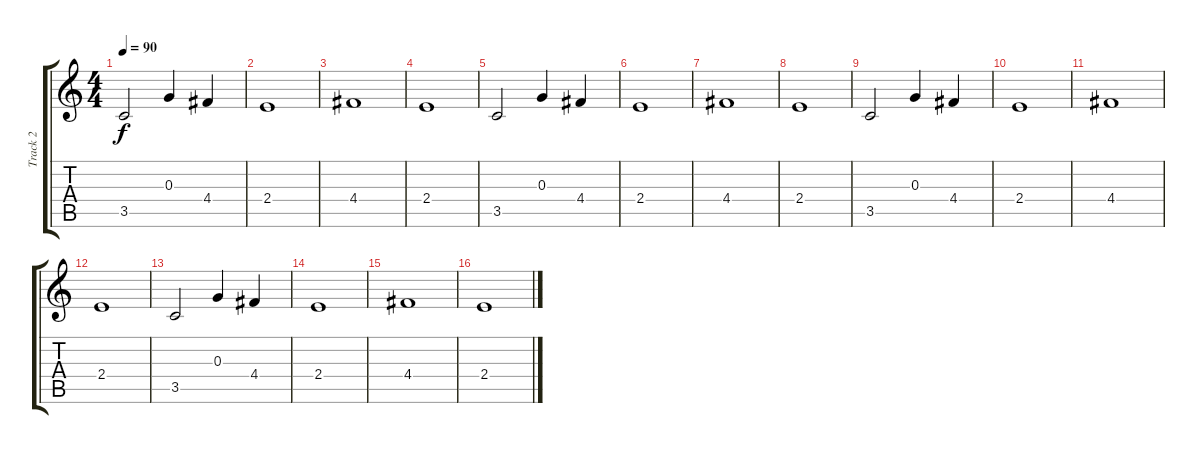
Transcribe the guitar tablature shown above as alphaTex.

\track ("Track 2" "Track 2") {instrument electricguitarjazz}
\staff {score tabs}
\tuning (E4 B3 G3 D3 A2 E2) {hide}
\ts (4 4)
\tempo 90
\clef g2
\ks c
3.5.2{dy f} 0.3.4 4.4.4 |
2.4.1 |
4.4.1 |
2.4.1 |
3.5.2 0.3.4 4.4.4 |
2.4.1 |
4.4.1 |
2.4.1 |
3.5.2 0.3.4 4.4.4 |
2.4.1 |
4.4.1 |
2.4.1 |
3.5.2 0.3.4 4.4.4 |
2.4.1 |
4.4.1 |
2.4.1
